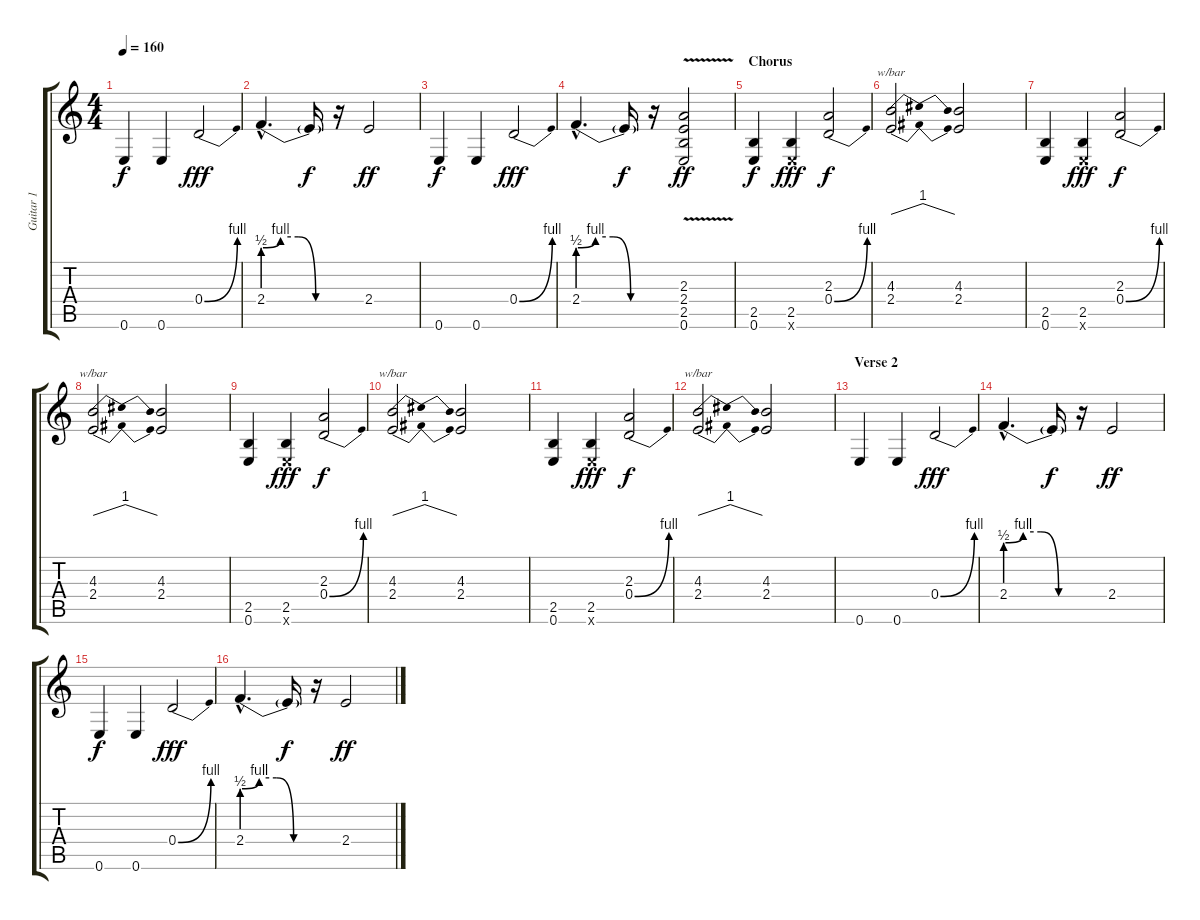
\track ("Guitar 1" "Guitar 1") {instrument distortionguitar}
\staff {score tabs}
\tuning (E4 B3 G3 D3 A2 E2) {hide}
\ts (4 4)
\tempo 160
\clef g2
\ks c
0.6.4{dy f} 0.6.4 0.4{be (bend 0 0 60 4)}.2{dy fff} |
2.4{be (custom 0 2 15 4 30 4 45 0 60 0) hac}.4{d} 2.4{t}.16{dy f} r.16 2.4.2{dy ff} |
0.6.4{dy f} 0.6.4 0.4{be (bend 0 0 60 4)}.2{dy fff} |
2.4{be (custom 0 2 15 4 30 4 45 0 60 0) hac}.4{d} 2.4{t}.16{dy f} r.16 (2.3{v} 2.4 2.5 0.6).2{dy ff} |
\section ("" "Chorus")
(2.5 0.6).4{dy f} (2.5 0.6{x}).4{dy fff} (2.3 0.4{be (bend 0 0 60 4)}).2{dy f} |
(4.3 2.4).2{tbe (dip default 0 0 30 4 60 0)} (4.3 2.4).2 |
(2.5 0.6).4 (2.5 0.6{x}).4{dy fff} (2.3 0.4{be (bend 0 0 60 4)}).2{dy f} |
(4.3 2.4).2{tbe (dip default 0 0 30 4 60 0)} (4.3 2.4).2 |
(2.5 0.6).4 (2.5 0.6{x}).4{dy fff} (2.3 0.4{be (bend 0 0 60 4)}).2{dy f} |
(4.3 2.4).2{tbe (dip default 0 0 30 4 60 0)} (4.3 2.4).2 |
(2.5 0.6).4 (2.5 0.6{x}).4{dy fff} (2.3 0.4{be (bend 0 0 60 4)}).2{dy f} |
(4.3 2.4).2{tbe (dip default 0 0 30 4 60 0)} (4.3 2.4).2 |
\section ("" "Verse 2")
0.6.4 0.6.4 0.4{be (bend 0 0 60 4)}.2{dy fff} |
2.4{be (custom 0 2 15 4 30 4 45 0 60 0) hac}.4{d} 2.4{t}.16{dy f} r.16 2.4.2{dy ff} |
0.6.4{dy f} 0.6.4 0.4{be (bend 0 0 60 4)}.2{dy fff} |
2.4{be (custom 0 2 15 4 30 4 45 0 60 0) hac}.4{d} 2.4{t}.16{dy f} r.16 2.4.2{dy ff}
